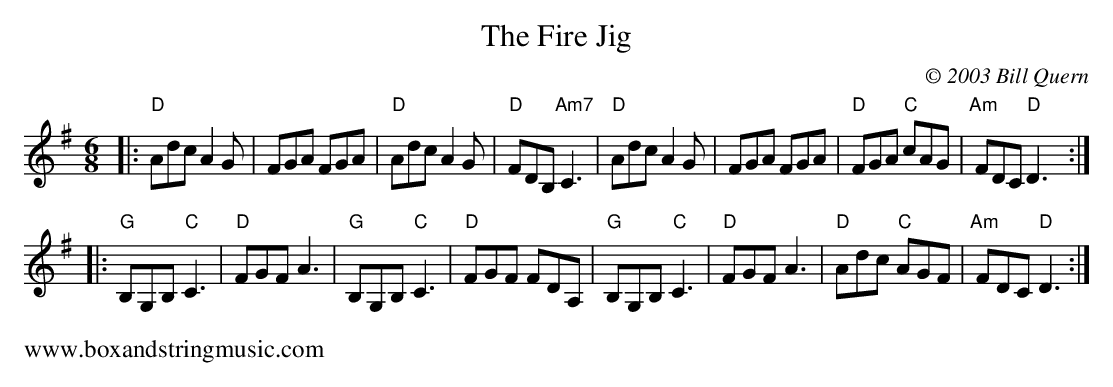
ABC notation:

X:1
T:The Fire Jig
C:© 2003 Bill Quern
M:6/8
L:1/8
K:Dmix
|:"D"AdcA2G|FGA FGA|"D"AdcA2G|"D"FDB,"Am7"C3|\
"D"AdcA2G|FGA FGA|"D"FGA "C"cAG|"Am"FDC"D"D3:|
|:"G"B,G,B,"C"C3|"D"FGFA3|"G"B,G,B,"C"C3|"D"FGF FDA,|\
"G"B,G,B,"C"C3|"D"FGFA3|"D"Adc "C"AGF|"Am"FDC"D"D3:|
